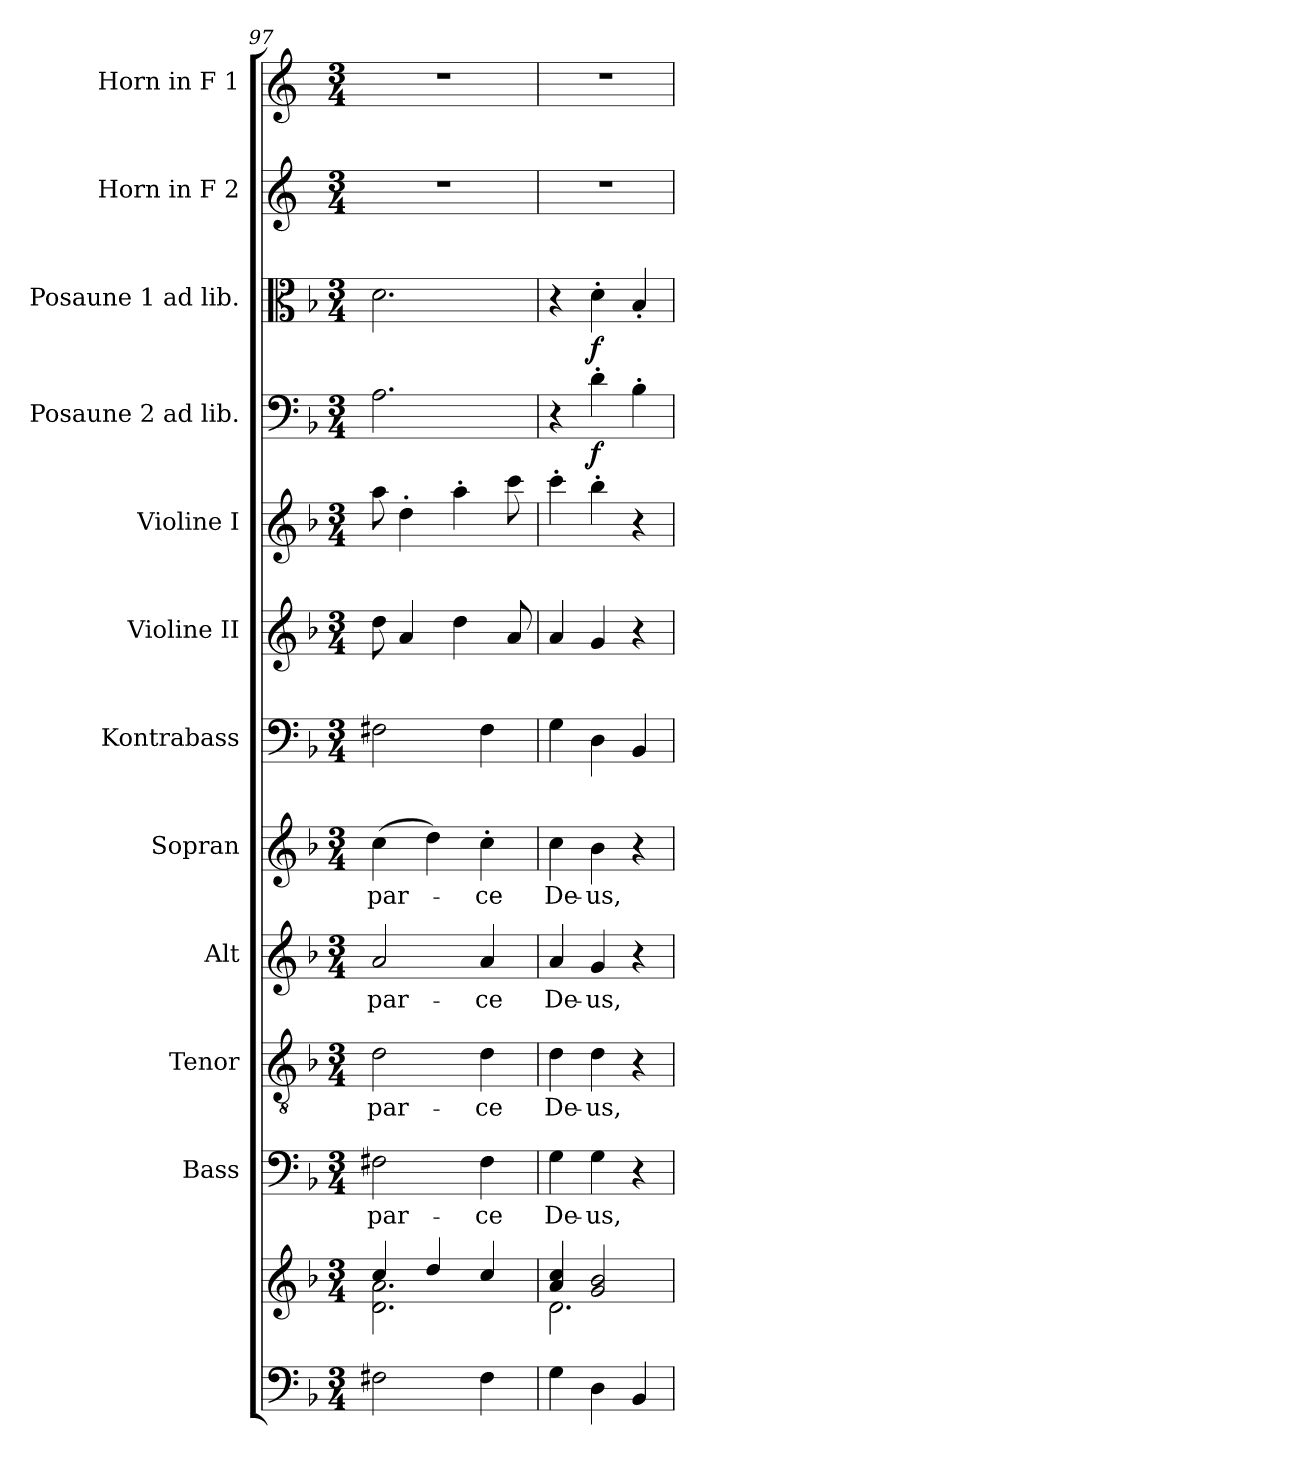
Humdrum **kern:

**kern	**kern	**kern	**text	**kern	**text	**kern	**text	**kern	**text	**kern	**kern	**kern	**kern	**dynam	**kern	**dynam	**kern	**kern
*part12	*part12	*part11	*part11	*part10	*part10	*part9	*part9	*part8	*part8	*part7	*part6	*part5	*part4	*part4	*part3	*part3	*part2	*part1
*staff13	*staff12	*staff11	*staff11	*staff10	*staff10	*staff9	*staff9	*staff8	*staff8	*staff7	*staff6	*staff5	*staff4	*staff4	*staff3	*staff3	*staff2	*staff1
*	*	*I"Bass	*	*I"Tenor	*	*I"Alt	*	*I"Sopran	*	*I"Kontrabass	*I"Violine II	*I"Violine I	*I"Posaune 2 ad lib.	*	*I"Posaune 1 ad lib.	*	*I"Horn in F 2	*I"Horn in F 1
*	*	*I'B.	*	*I'T.	*	*I'A.	*	*I'S.	*	*I'Kb.	*I'Vl. II	*I'Vl. I	*I'Pos. 2	*	*I'Pos. 1	*	*I'Hrn. F 2	*I'Hrn. F 1
*clefF4	*clefG2	*clefF4	*	*clefGv2	*	*clefG2	*	*clefG2	*	*clefF4	*clefG2	*clefG2	*clefF4	*	*clefC3	*	*clefG2	*clefG2
*	*	*	*	*	*	*	*	*	*	*ITrd7c12	*	*	*	*	*	*	*ITrd4c7	*ITrd4c7
*k[b-]	*k[b-]	*k[b-]	*	*k[b-]	*	*k[b-]	*	*k[b-]	*	*k[b-]	*k[b-]	*k[b-]	*k[b-]	*	*k[b-]	*	*k[b-]	*k[b-]
*F:	*F:	*F:	*	*F:	*	*F:	*	*F:	*	*F:	*F:	*F:	*F:	*	*F:	*	*F:	*F:
*M3/4	*M3/4	*M3/4	*	*M3/4	*	*M3/4	*	*M3/4	*	*M3/4	*M3/4	*M3/4	*M3/4	*	*M3/4	*	*M3/4	*M3/4
=97	=97	=97	=97	=97	=97	=97	=97	=97	=97	=97	=97	=97	=97	=97	=97	=97	=97	=97
*	*^	*	*	*	*	*	*	*	*	*	*	*	*	*	*	*	*	*
!	!	!	!	!LO:LY:b	!	!LO:LY:b	!	!LO:LY:b	!	!LO:LY:b	!	!	!	!	!	!	!	!	!
2F#X\	4cc/	2.d\ 2.a\	2F#X\	par-	2d\	par-	2a/	par-	(>4cc\	par-	2FF#X\	8dd\	8aa\	2.A\	.	2.d\	.	2.r	2.r
.	.	.	.	.	.	.	.	.	.	.	.	4a/	4dd'>\	.	.	.	.	.	.
.	4dd/	.	.	.	.	.	.	.	4dd\)	.	.	.	.	.	.	.	.	.	.
.	.	.	.	.	.	.	.	.	.	.	.	4dd\	4aa'>\	.	.	.	.	.	.
!	!	!	!	!LO:LY:b	!	!LO:LY:b	!	!LO:LY:b	!	!LO:LY:b	!	!	!	!	!	!	!	!	!
4F#\	4cc/	.	4F#\	-ce	4d\	-ce	4a/	-ce	4cc'>\	-ce	4FF#\	.	.	.	.	.	.	.	.
.	.	.	.	.	.	.	.	.	.	.	.	8a/	8ccc\	.	.	.	.	.	.
!!LO:PB:g=z
=98	=98	=98	=98	=98	=98	=98	=98	=98	=98	=98	=98	=98	=98	=98	=98	=98	=98	=98	=98
!	!	!	!	!LO:LY:b	!	!LO:LY:b	!	!LO:LY:b	!	!LO:LY:b	!	!	!	!	!	!	!	!	!
4G\	4a/ 4cc/	2.d\	4G\	De-	4d\	De-	4a/	De-	4cc\	De-	4GG\	4a/	4ccc'>\	4r	.	4r	.	2.r	2.r
!	!	!	!	!LO:LY:b	!	!LO:LY:b	!	!LO:LY:b	!	!LO:LY:b	!	!	!	!	!LO:DY:b	!	!LO:DY:b	!	!
4D\	2g/ 2b-/	.	4G\	-us,	4d\	-us,	4g/	-us,	4b-\	-us,	4DD\	4g/	4bb-'>\	4d'>\	f	4d'>\	f	.	.
4BB-/	.	.	4r	.	4r	.	4r	.	4r	.	4BBB-/	4r	4r	4B-'>\	.	4B-'</	.	.	.
*	*v	*v	*	*	*	*	*	*	*	*	*	*	*	*	*	*	*	*	*
=	=	=	=	=	=	=	=	=	=	=	=	=	=	=	=	=	=	=
*-	*-	*-	*-	*-	*-	*-	*-	*-	*-	*-	*-	*-	*-	*-	*-	*-	*-	*-
